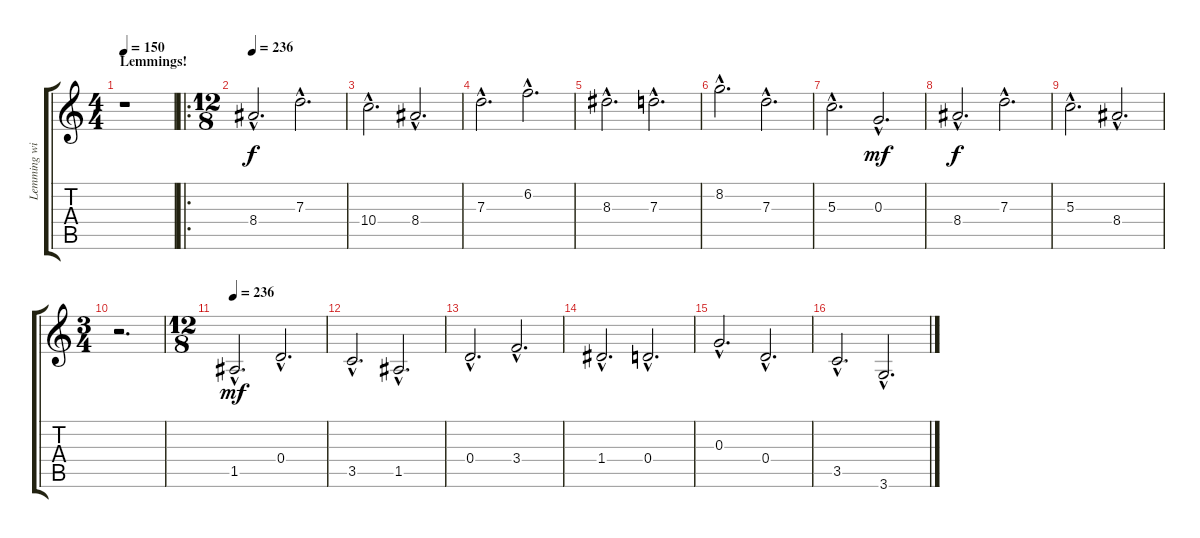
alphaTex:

\track ("Lemming with Guitar 2" "Lemming wi") {instrument distortionguitar}
\staff {score tabs}
\tuning (E4 B3 G3 D3 A2 E2) {hide}
\ts (4 4)
\section ("" "Lemmings!")
\tempo 150
\clef g2
\ks c
r.1{dy f instrument distortionguitar} |
\ro
\ts (12 8)
\tempo 236
8.4{hac}.2{d} 7.3{hac}.2{d} |
10.4{hac}.2{d} 8.4{hac}.2{d} |
7.3{hac}.2{d} 6.2{hac}.2{d} |
8.3{hac}.2{d} 7.3{hac}.2{d} |
8.2{hac}.2{d} 7.3{hac}.2{d} |
5.3{hac}.2{d} 0.3{hac}.2{d dy mf} |
8.4{hac}.2{d dy f} 7.3{hac}.2{d} |
5.3{hac}.2{d} 8.4{hac}.2{d} |
\ts (3 4)
r.2{d} |
\ts (12 8)
\tempo 236
1.5{hac}.2{d dy mf} 0.4{hac}.2{d} |
3.5{hac}.2{d} 1.5{hac}.2{d} |
0.4{hac}.2{d} 3.4{hac}.2{d} |
1.4{hac}.2{d} 0.4{hac}.2{d} |
0.3{hac}.2{d} 0.4{hac}.2{d} |
3.5{hac}.2{d} 3.6{hac}.2{d}
